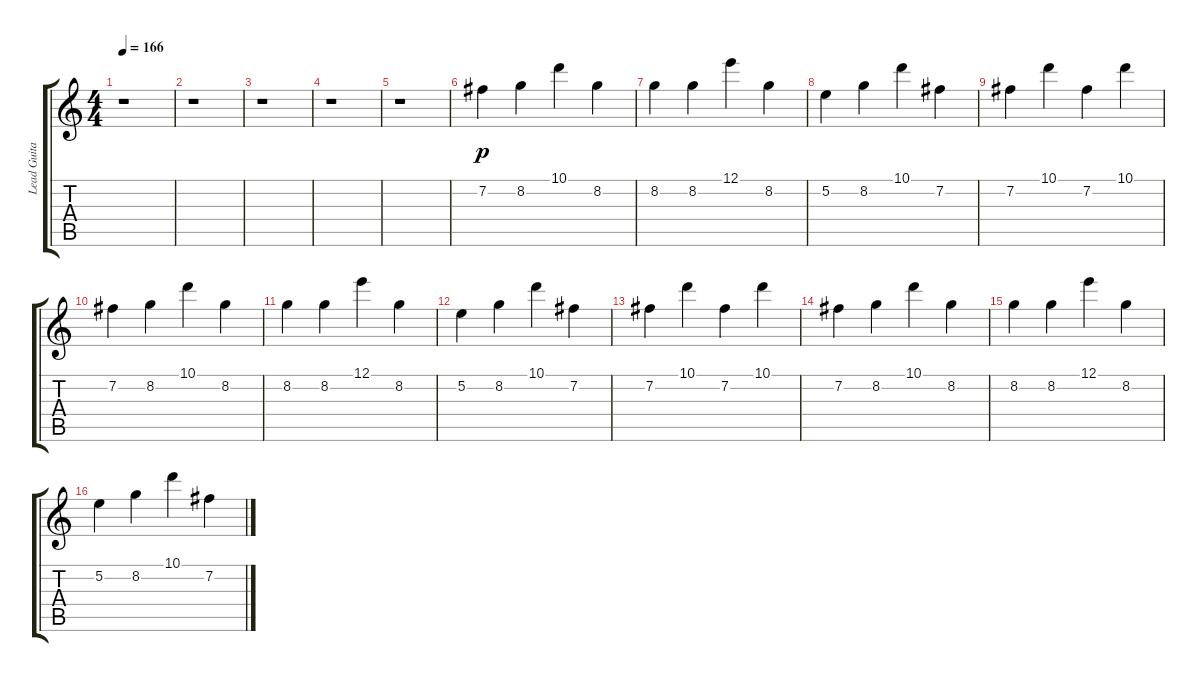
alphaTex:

\track ("Lead Guitar" "Lead Guita") {instrument distortionguitar}
\staff {score tabs}
\tuning (E4 B3 G3 D3 A2 E2) {hide}
\ts (4 4)
\tempo 166
\clef g2
\ks c
r.1{dy f} |
r.1 |
r.1 |
r.1 |
r.1 |
7.2.4{dy p} 8.2.4 10.1.4 8.2.4 |
8.2.4 8.2.4 12.1.4 8.2.4 |
5.2.4 8.2.4 10.1.4 7.2.4 |
7.2.4 10.1.4 7.2.4 10.1.4 |
7.2.4 8.2.4 10.1.4 8.2.4 |
8.2.4 8.2.4 12.1.4 8.2.4 |
5.2.4 8.2.4 10.1.4 7.2.4 |
7.2.4 10.1.4 7.2.4 10.1.4 |
7.2.4 8.2.4 10.1.4 8.2.4 |
8.2.4 8.2.4 12.1.4 8.2.4 |
5.2.4 8.2.4 10.1.4 7.2.4
